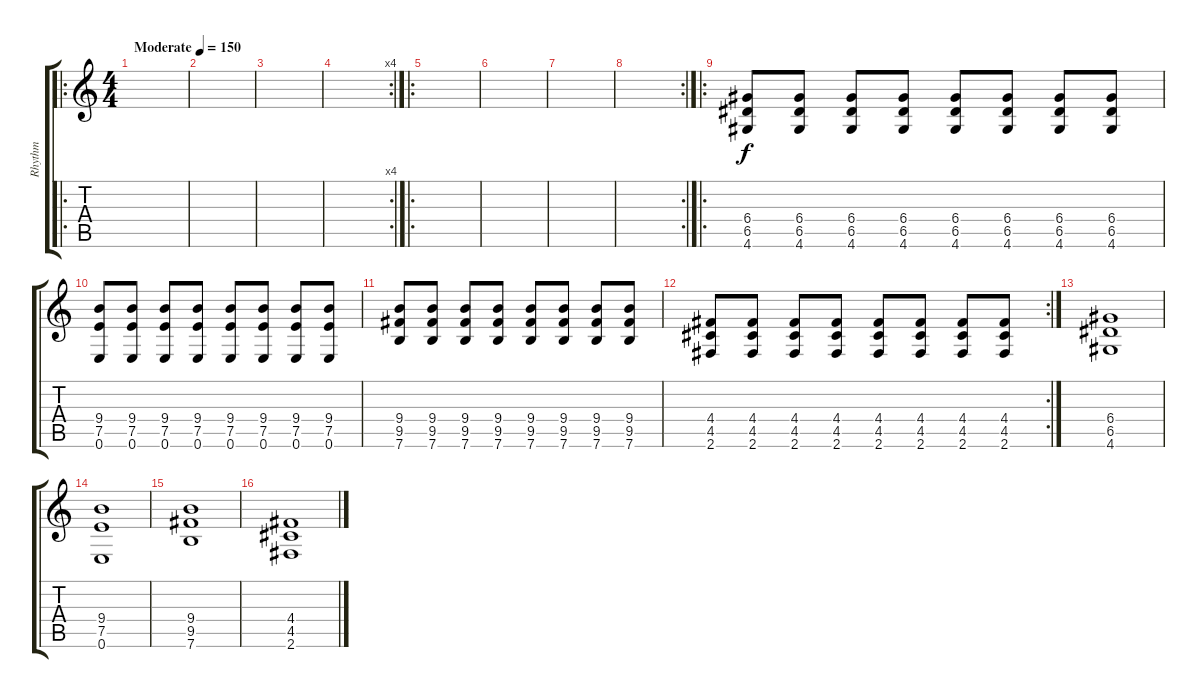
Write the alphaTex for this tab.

\track ("Rhythm" "Rhythm") {instrument overdrivenguitar}
\staff {score tabs}
\tuning (E4 B3 G3 D3 A2 E2) {hide}
\ro
\ts (4 4)
\tempo (150 "Moderate")
\clef g2
\ks c
|
|
|
\rc 4
|
\ro
|
|
|
\rc 2
|
\ro
(6.4 6.5 4.6).8 (6.4 6.5 4.6).8 (6.4 6.5 4.6).8 (6.4 6.5 4.6).8 (6.4 6.5 4.6).8 (6.4 6.5 4.6).8 (6.4 6.5 4.6).8 (6.4 6.5 4.6).8 |
(9.4 7.5 0.6).8 (9.4 7.5 0.6).8 (9.4 7.5 0.6).8 (9.4 7.5 0.6).8 (9.4 7.5 0.6).8 (9.4 7.5 0.6).8 (9.4 7.5 0.6).8 (9.4 7.5 0.6).8 |
(9.4 9.5 7.6).8 (9.4 9.5 7.6).8 (9.4 9.5 7.6).8 (9.4 9.5 7.6).8 (9.4 9.5 7.6).8 (9.4 9.5 7.6).8 (9.4 9.5 7.6).8 (9.4 9.5 7.6).8 |
\rc 2
(4.4 4.5 2.6).8 (4.4 4.5 2.6).8 (4.4 4.5 2.6).8 (4.4 4.5 2.6).8 (4.4 4.5 2.6).8 (4.4 4.5 2.6).8 (4.4 4.5 2.6).8 (4.4 4.5 2.6).8 |
(6.4 6.5 4.6).1 |
(9.4 7.5 0.6).1 |
(9.4 9.5 7.6).1 |
(4.4 4.5 2.6).1
